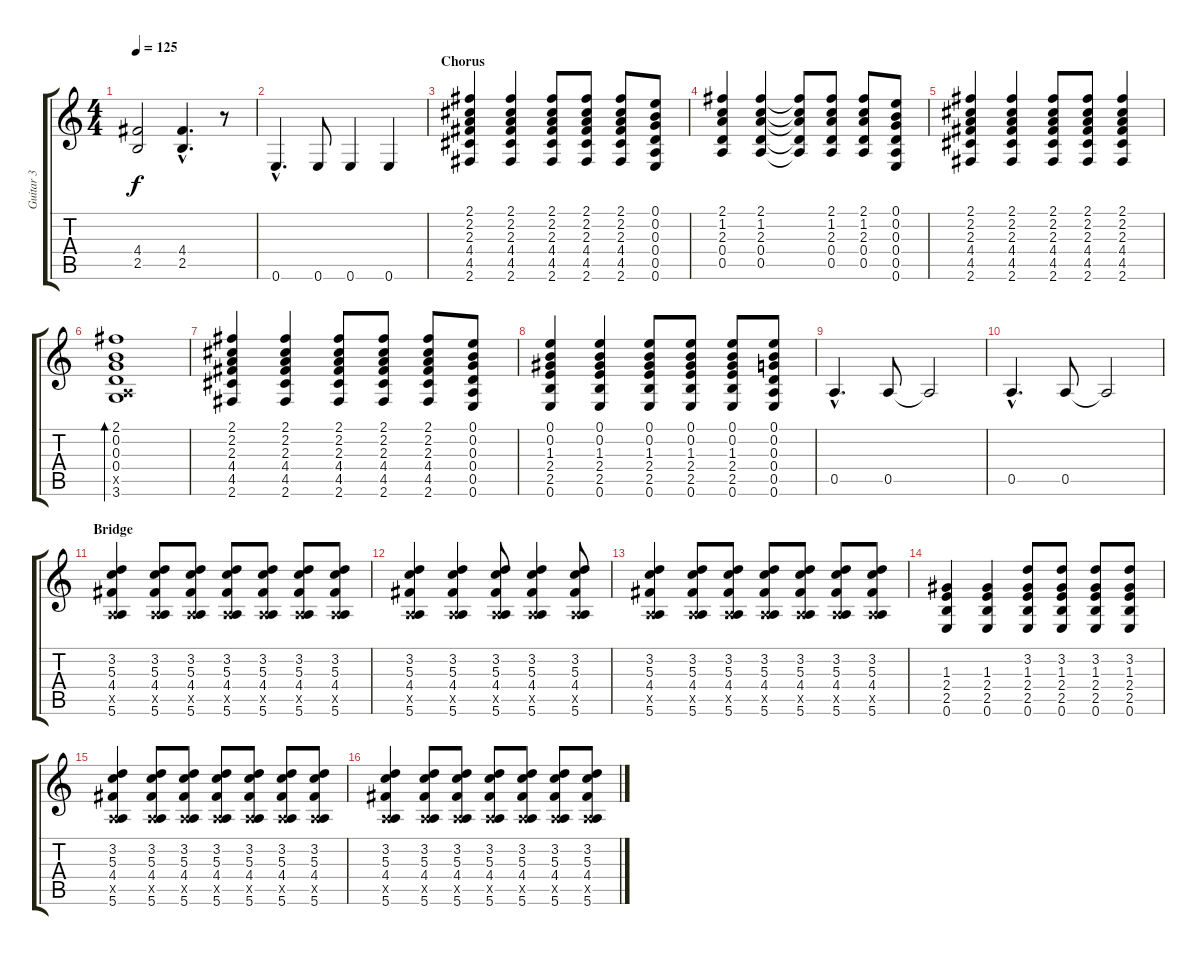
\track ("Guitar 3" "Guitar 3") {instrument electricguitarclean}
\staff {score tabs}
\tuning (E4 B3 G3 D3 A2 E2) {hide}
\ts (4 4)
\tempo 125
\clef g2
\ks c
(4.4 2.5).2{dy f} (4.4{hac} 2.5{hac}).4{d} r.8 |
0.6{hac}.4{d} 0.6.8 0.6.4 0.6.4 |
\section ("" "Chorus")
(2.1 2.2 2.3 4.4 4.5 2.6).4 (2.1 2.2 2.3 4.4 4.5 2.6).4 (2.1 2.2 2.3 4.4 4.5 2.6).8 (2.1 2.2 2.3 4.4 4.5 2.6).8 (2.1 2.2 2.3 4.4 4.5 2.6).8 (0.1 0.2 0.3 0.4 0.5 0.6).8 |
(2.1 1.2 2.3 0.4 0.5).4 (2.1 1.2 2.3 0.4 0.5).4 (2.1{t} 1.2{t} 2.3{t} 0.4{t} 0.5{t}).8 (2.1 1.2 2.3 0.4 0.5).8 (2.1 1.2 2.3 0.4 0.5).8 (0.1 0.2 0.3 0.4 0.5 0.6).8 |
(2.1 2.2 2.3 4.4 4.5 2.6).4 (2.1 2.2 2.3 4.4 4.5 2.6).4 (2.1 2.2 2.3 4.4 4.5 2.6).8 (2.1 2.2 2.3 4.4 4.5 2.6).8 (2.1 2.2 2.3 4.4 4.5 2.6).4 |
(2.1 0.2 0.3 0.4 0.5{x} 3.6).1{bd 60} |
(2.1 2.2 2.3 4.4 4.5 2.6).4 (2.1 2.2 2.3 4.4 4.5 2.6).4 (2.1 2.2 2.3 4.4 4.5 2.6).8 (2.1 2.2 2.3 4.4 4.5 2.6).8 (2.1 2.2 2.3 4.4 4.5 2.6).8 (0.1 0.2 0.3 0.4 0.5 0.6).8 |
(0.1 0.2 1.3 2.4 2.5 0.6).4 (0.1 0.2 1.3 2.4 2.5 0.6).4 (0.1 0.2 1.3 2.4 2.5 0.6).8 (0.1 0.2 1.3 2.4 2.5 0.6).8 (0.1 0.2 1.3 2.4 2.5 0.6).8 (0.1 0.2 0.3 0.4 0.5 0.6).8 |
0.5{hac}.4{d} 0.5.8 0.5{t}.2 |
0.5{hac}.4{d} 0.5.8 0.5{t}.2 |
\section ("" "Bridge")
(3.2 5.3 4.4 0.5{x} 5.6).4 (3.2 5.3 4.4 0.5{x} 5.6).8 (3.2 5.3 4.4 0.5{x} 5.6).8 (3.2 5.3 4.4 0.5{x} 5.6).8 (3.2 5.3 4.4 0.5{x} 5.6).8 (3.2 5.3 4.4 0.5{x} 5.6).8 (3.2 5.3 4.4 0.5{x} 5.6).8 |
(3.2 5.3 4.4 0.5{x} 5.6).4 (3.2 5.3 4.4 0.5{x} 5.6).4 (3.2 5.3 4.4 0.5{x} 5.6).8 (3.2 5.3 4.4 0.5{x} 5.6).4 (3.2 5.3 4.4 0.5{x} 5.6).8 |
(3.2 5.3 4.4 0.5{x} 5.6).4 (3.2 5.3 4.4 0.5{x} 5.6).8 (3.2 5.3 4.4 0.5{x} 5.6).8 (3.2 5.3 4.4 0.5{x} 5.6).8 (3.2 5.3 4.4 0.5{x} 5.6).8 (3.2 5.3 4.4 0.5{x} 5.6).8 (3.2 5.3 4.4 0.5{x} 5.6).8 |
(1.3 2.4 2.5 0.6).4 (1.3 2.4 2.5 0.6).4 (3.2 1.3 2.4 2.5 0.6).8 (3.2 1.3 2.4 2.5 0.6).8 (3.2 1.3 2.4 2.5 0.6).8 (3.2 1.3 2.4 2.5 0.6).8 |
(3.2 5.3 4.4 0.5{x} 5.6).4 (3.2 5.3 4.4 0.5{x} 5.6).8 (3.2 5.3 4.4 0.5{x} 5.6).8 (3.2 5.3 4.4 0.5{x} 5.6).8 (3.2 5.3 4.4 0.5{x} 5.6).8 (3.2 5.3 4.4 0.5{x} 5.6).8 (3.2 5.3 4.4 0.5{x} 5.6).8 |
(3.2 5.3 4.4 0.5{x} 5.6).4 (3.2 5.3 4.4 0.5{x} 5.6).8 (3.2 5.3 4.4 0.5{x} 5.6).8 (3.2 5.3 4.4 0.5{x} 5.6).8 (3.2 5.3 4.4 0.5{x} 5.6).8 (3.2 5.3 4.4 0.5{x} 5.6).8 (3.2 5.3 4.4 0.5{x} 5.6).8
